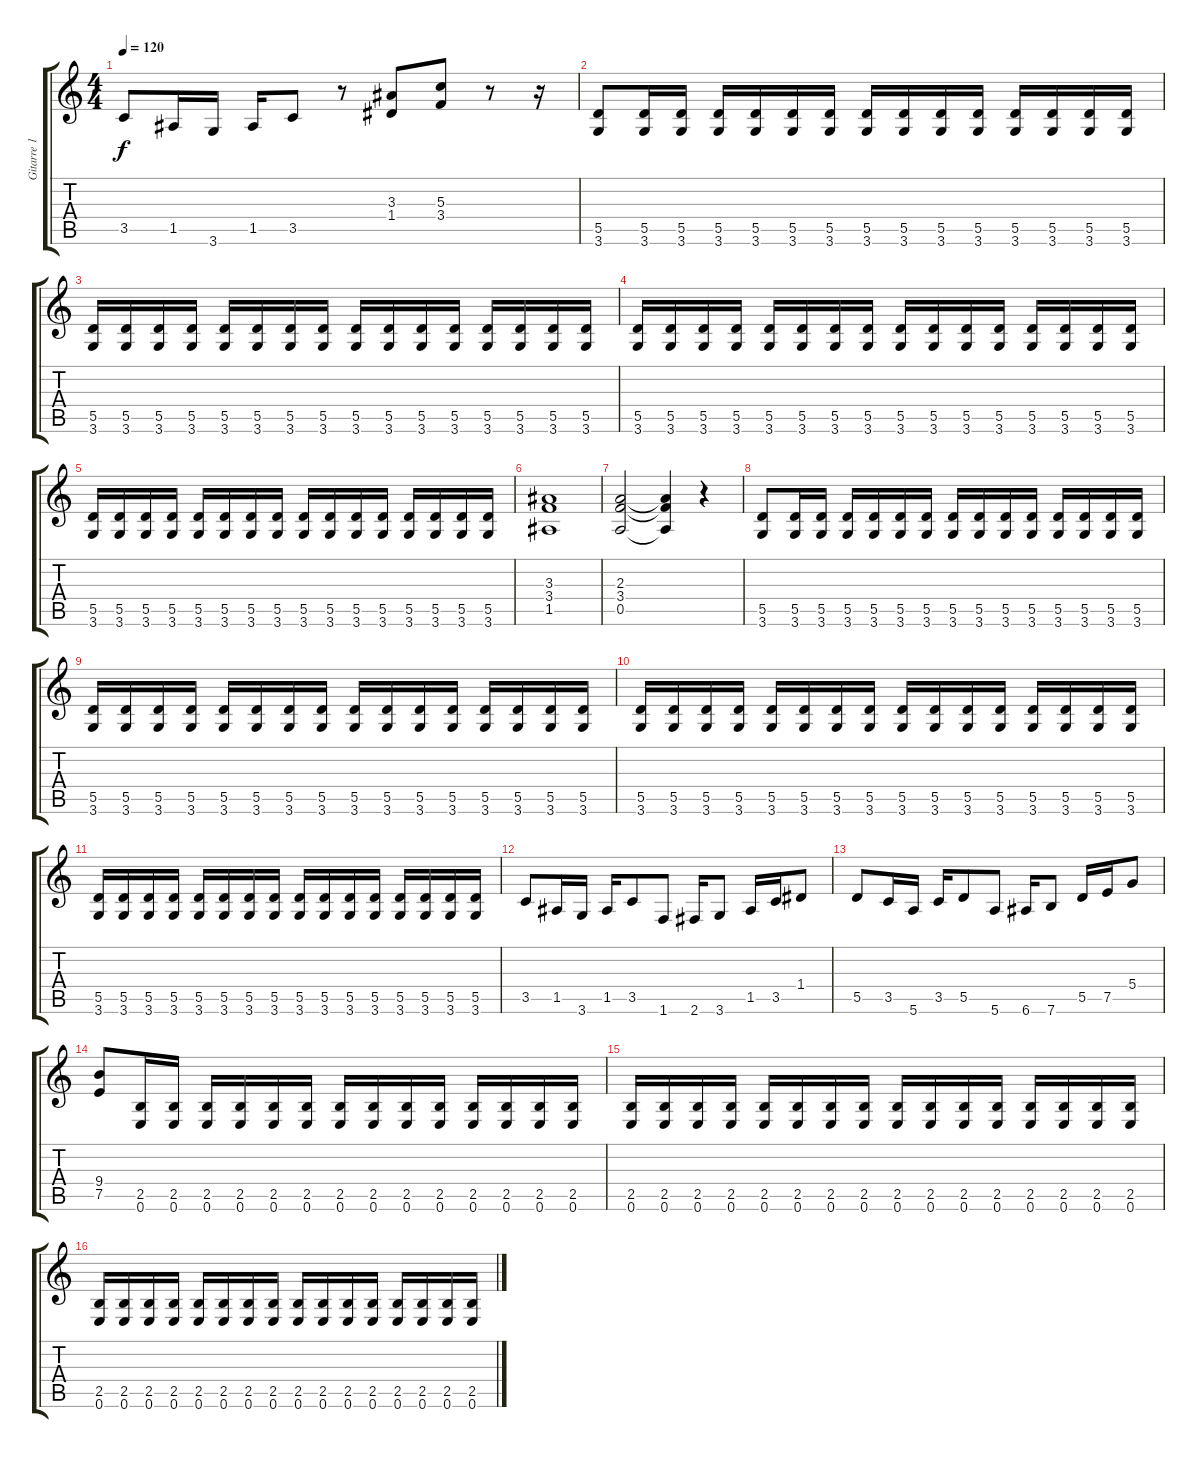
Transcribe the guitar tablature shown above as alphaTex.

\track ("Gitarre 1" "Gitarre 1") {instrument distortionguitar}
\staff {score tabs}
\tuning (E4 B3 G3 D3 A2 E2) {hide}
\ts (4 4)
\tempo 120
\clef g2
\ks c
3.5.8{dy f} 1.5.16 3.6.16 1.5.16 3.5.8 r.8 (3.3 1.4).8 (5.3 3.4).8 r.8 r.16 |
(5.5 3.6).8 (5.5 3.6).16 (5.5 3.6).16 (5.5 3.6).16 (5.5 3.6).16 (5.5 3.6).16 (5.5 3.6).16 (5.5 3.6).16 (5.5 3.6).16 (5.5 3.6).16 (5.5 3.6).16 (5.5 3.6).16 (5.5 3.6).16 (5.5 3.6).16 (5.5 3.6).16 |
(5.5 3.6).16 (5.5 3.6).16 (5.5 3.6).16 (5.5 3.6).16 (5.5 3.6).16 (5.5 3.6).16 (5.5 3.6).16 (5.5 3.6).16 (5.5 3.6).16 (5.5 3.6).16 (5.5 3.6).16 (5.5 3.6).16 (5.5 3.6).16 (5.5 3.6).16 (5.5 3.6).16 (5.5 3.6).16 |
(5.5 3.6).16 (5.5 3.6).16 (5.5 3.6).16 (5.5 3.6).16 (5.5 3.6).16 (5.5 3.6).16 (5.5 3.6).16 (5.5 3.6).16 (5.5 3.6).16 (5.5 3.6).16 (5.5 3.6).16 (5.5 3.6).16 (5.5 3.6).16 (5.5 3.6).16 (5.5 3.6).16 (5.5 3.6).16 |
(5.5 3.6).16 (5.5 3.6).16 (5.5 3.6).16 (5.5 3.6).16 (5.5 3.6).16 (5.5 3.6).16 (5.5 3.6).16 (5.5 3.6).16 (5.5 3.6).16 (5.5 3.6).16 (5.5 3.6).16 (5.5 3.6).16 (5.5 3.6).16 (5.5 3.6).16 (5.5 3.6).16 (5.5 3.6).16 |
(3.3 3.4 1.5).1 |
(2.3 3.4 0.5).2 (2.3{t} 3.4{t} 0.5{t}).4 r.4 |
(5.5 3.6).8 (5.5 3.6).16 (5.5 3.6).16 (5.5 3.6).16 (5.5 3.6).16 (5.5 3.6).16 (5.5 3.6).16 (5.5 3.6).16 (5.5 3.6).16 (5.5 3.6).16 (5.5 3.6).16 (5.5 3.6).16 (5.5 3.6).16 (5.5 3.6).16 (5.5 3.6).16 |
(5.5 3.6).16 (5.5 3.6).16 (5.5 3.6).16 (5.5 3.6).16 (5.5 3.6).16 (5.5 3.6).16 (5.5 3.6).16 (5.5 3.6).16 (5.5 3.6).16 (5.5 3.6).16 (5.5 3.6).16 (5.5 3.6).16 (5.5 3.6).16 (5.5 3.6).16 (5.5 3.6).16 (5.5 3.6).16 |
(5.5 3.6).16 (5.5 3.6).16 (5.5 3.6).16 (5.5 3.6).16 (5.5 3.6).16 (5.5 3.6).16 (5.5 3.6).16 (5.5 3.6).16 (5.5 3.6).16 (5.5 3.6).16 (5.5 3.6).16 (5.5 3.6).16 (5.5 3.6).16 (5.5 3.6).16 (5.5 3.6).16 (5.5 3.6).16 |
(5.5 3.6).16 (5.5 3.6).16 (5.5 3.6).16 (5.5 3.6).16 (5.5 3.6).16 (5.5 3.6).16 (5.5 3.6).16 (5.5 3.6).16 (5.5 3.6).16 (5.5 3.6).16 (5.5 3.6).16 (5.5 3.6).16 (5.5 3.6).16 (5.5 3.6).16 (5.5 3.6).16 (5.5 3.6).16 |
3.5.8 1.5.16 3.6.16 1.5.16 3.5.8 1.6.8 2.6.16 3.6.8 1.5.16 3.5.16 1.4.8 |
5.5.8 3.5.16 5.6.16 3.5.16 5.5.8 5.6.8 6.6.16 7.6.8 5.5.16 7.5.16 5.4.8 |
(9.4 7.5).8 (2.5 0.6).16 (2.5 0.6).16 (2.5 0.6).16 (2.5 0.6).16 (2.5 0.6).16 (2.5 0.6).16 (2.5 0.6).16 (2.5 0.6).16 (2.5 0.6).16 (2.5 0.6).16 (2.5 0.6).16 (2.5 0.6).16 (2.5 0.6).16 (2.5 0.6).16 |
(2.5 0.6).16 (2.5 0.6).16 (2.5 0.6).16 (2.5 0.6).16 (2.5 0.6).16 (2.5 0.6).16 (2.5 0.6).16 (2.5 0.6).16 (2.5 0.6).16 (2.5 0.6).16 (2.5 0.6).16 (2.5 0.6).16 (2.5 0.6).16 (2.5 0.6).16 (2.5 0.6).16 (2.5 0.6).16 |
(2.5 0.6).16 (2.5 0.6).16 (2.5 0.6).16 (2.5 0.6).16 (2.5 0.6).16 (2.5 0.6).16 (2.5 0.6).16 (2.5 0.6).16 (2.5 0.6).16 (2.5 0.6).16 (2.5 0.6).16 (2.5 0.6).16 (2.5 0.6).16 (2.5 0.6).16 (2.5 0.6).16 (2.5 0.6).16
